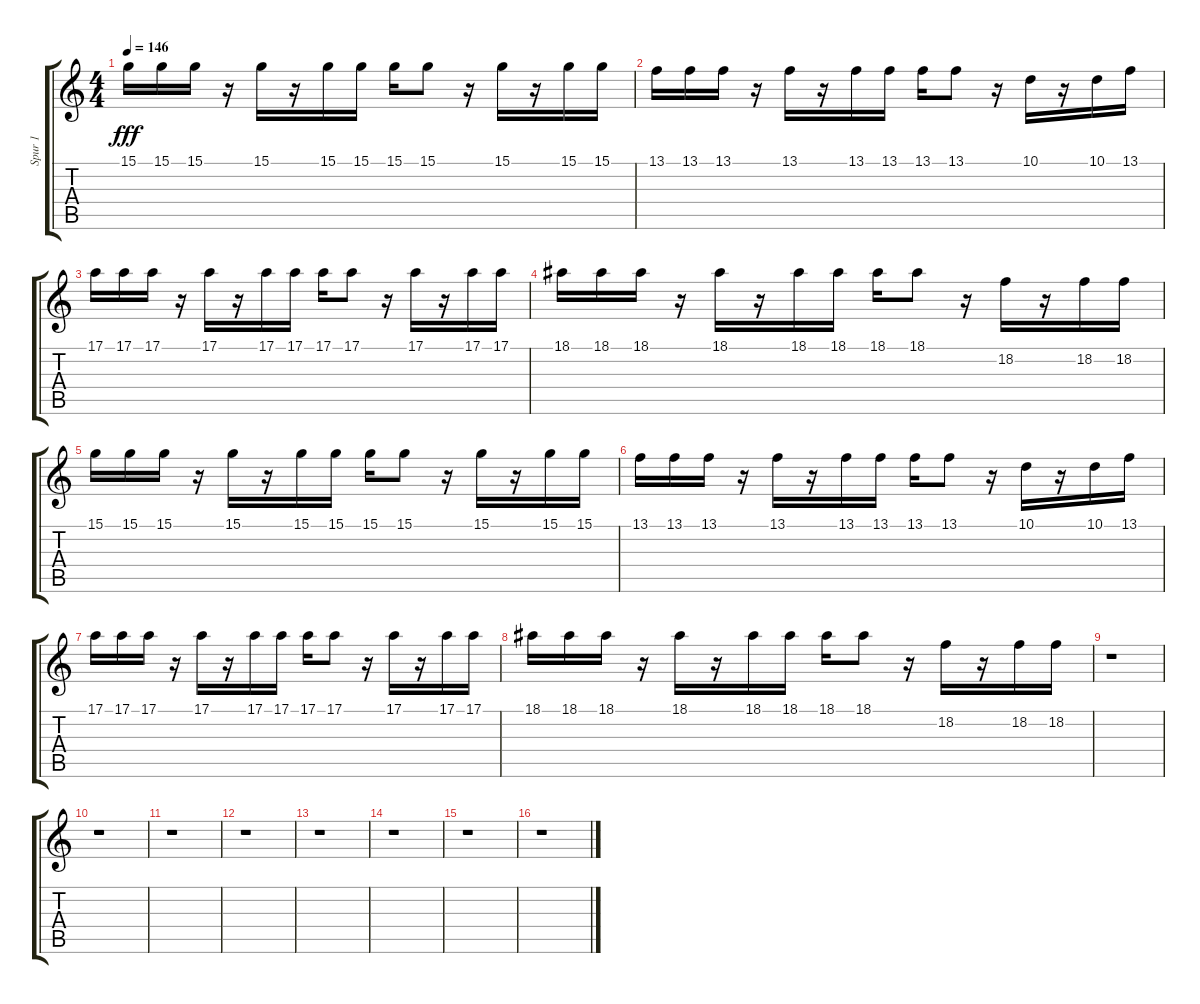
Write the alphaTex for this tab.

\track ("Spur 1" "Spur 1") {instrument synthbrass1}
\staff {score tabs}
\tuning (E4 B3 G3 D3 A2 E2) {hide}
\ts (4 4)
\tempo 146
\clef g2
\ks c
15.1.16{dy fff} 15.1.16 15.1.16 r.16 15.1.16 r.16 15.1.16 15.1.16 15.1.16 15.1.8 r.16 15.1.16 r.16 15.1.16 15.1.16 |
13.1.16 13.1.16 13.1.16 r.16 13.1.16 r.16 13.1.16 13.1.16 13.1.16 13.1.8 r.16 10.1.16 r.16 10.1.16 13.1.16 |
17.1.16 17.1.16 17.1.16 r.16 17.1.16 r.16 17.1.16 17.1.16 17.1.16 17.1.8 r.16 17.1.16 r.16 17.1.16 17.1.16 |
18.1.16 18.1.16 18.1.16 r.16 18.1.16 r.16 18.1.16 18.1.16 18.1.16 18.1.8 r.16 18.2.16 r.16 18.2.16 18.2.16 |
15.1.16 15.1.16 15.1.16 r.16 15.1.16 r.16 15.1.16 15.1.16 15.1.16 15.1.8 r.16 15.1.16 r.16 15.1.16 15.1.16 |
13.1.16 13.1.16 13.1.16 r.16 13.1.16 r.16 13.1.16 13.1.16 13.1.16 13.1.8 r.16 10.1.16 r.16 10.1.16 13.1.16 |
17.1.16 17.1.16 17.1.16 r.16 17.1.16 r.16 17.1.16 17.1.16 17.1.16 17.1.8 r.16 17.1.16 r.16 17.1.16 17.1.16 |
18.1.16 18.1.16 18.1.16 r.16 18.1.16 r.16 18.1.16 18.1.16 18.1.16 18.1.8 r.16 18.2.16 r.16 18.2.16 18.2.16 |
r.1 |
r.1 |
r.1 |
r.1 |
r.1 |
r.1 |
r.1 |
r.1
